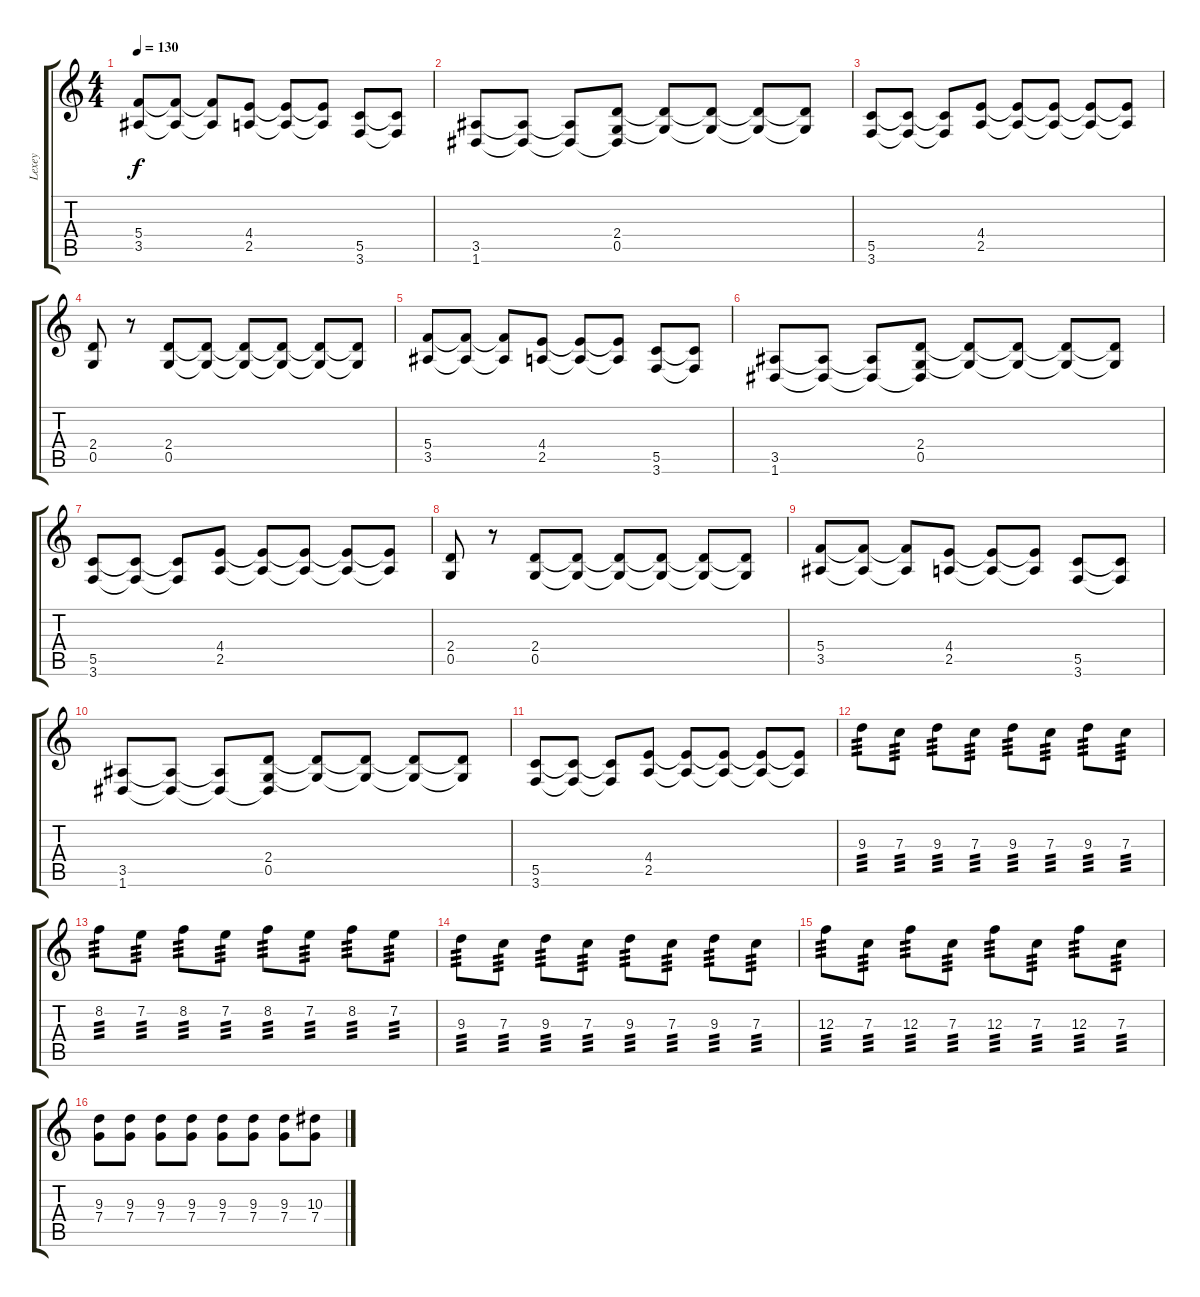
\track ("Lexey" "Lexey") {instrument distortionguitar bank 3}
\staff {score tabs}
\tuning (D4 A3 F3 C3 G2 D2) {hide}
\ts (4 4)
\tempo 130
\clef g2
\ks c
(5.4 3.5).8{dy f} (5.4{t} 3.5{t}).8 (5.4{t} 3.5{t}).8 (4.4 2.5).8 (4.4{t} 2.5{t}).8 (4.4{t} 2.5{t}).8 (5.5 3.6).8 (5.5{t} 3.6{t}).8 |
(3.5 1.6).8 (3.5{t} 1.6{t}).8 (3.5{t} 1.6{t}).8 (2.4 0.5 1.6{t}).8 (2.4{t} 0.5{t}).8 (2.4{t} 0.5{t}).8 (2.4{t} 0.5{t}).8 (2.4{t} 0.5{t}).8 |
(5.5 3.6).8 (5.5{t} 3.6{t}).8 (5.5{t} 3.6{t}).8 (4.4 2.5).8 (4.4{t} 2.5{t}).8 (4.4{t} 2.5{t}).8 (4.4{t} 2.5{t}).8 (4.4{t} 2.5{t}).8 |
(2.4 0.5).8 r.8 (2.4 0.5).8 (2.4{t} 0.5{t}).8 (2.4{t} 0.5{t}).8 (2.4{t} 0.5{t}).8 (2.4{t} 0.5{t}).8 (2.4{t} 0.5{t}).8 |
(5.4 3.5).8 (5.4{t} 3.5{t}).8 (5.4{t} 3.5{t}).8 (4.4 2.5).8 (4.4{t} 2.5{t}).8 (4.4{t} 2.5{t}).8 (5.5 3.6).8 (5.5{t} 3.6{t}).8 |
(3.5 1.6).8 (3.5{t} 1.6{t}).8 (3.5{t} 1.6{t}).8 (2.4 0.5 1.6{t}).8 (2.4{t} 0.5{t}).8 (2.4{t} 0.5{t}).8 (2.4{t} 0.5{t}).8 (2.4{t} 0.5{t}).8 |
(5.5 3.6).8 (5.5{t} 3.6{t}).8 (5.5{t} 3.6{t}).8 (4.4 2.5).8 (4.4{t} 2.5{t}).8 (4.4{t} 2.5{t}).8 (4.4{t} 2.5{t}).8 (4.4{t} 2.5{t}).8 |
(2.4 0.5).8 r.8 (2.4 0.5).8 (2.4{t} 0.5{t}).8 (2.4{t} 0.5{t}).8 (2.4{t} 0.5{t}).8 (2.4{t} 0.5{t}).8 (2.4{t} 0.5{t}).8 |
(5.4 3.5).8 (5.4{t} 3.5{t}).8 (5.4{t} 3.5{t}).8 (4.4 2.5).8 (4.4{t} 2.5{t}).8 (4.4{t} 2.5{t}).8 (5.5 3.6).8 (5.5{t} 3.6{t}).8 |
(3.5 1.6).8 (3.5{t} 1.6{t}).8 (3.5{t} 1.6{t}).8 (2.4 0.5 1.6{t}).8 (2.4{t} 0.5{t}).8 (2.4{t} 0.5{t}).8 (2.4{t} 0.5{t}).8 (2.4{t} 0.5{t}).8 |
(5.5 3.6).8 (5.5{t} 3.6{t}).8 (5.5{t} 3.6{t}).8 (4.4 2.5).8 (4.4{t} 2.5{t}).8 (4.4{t} 2.5{t}).8 (4.4{t} 2.5{t}).8 (4.4{t} 2.5{t}).8 |
9.3.8{tp 3} 7.3.8{tp 3} 9.3.8{tp 3} 7.3.8{tp 3} 9.3.8{tp 3} 7.3.8{tp 3} 9.3.8{tp 3} 7.3.8{tp 3} |
8.2.8{tp 3} 7.2.8{tp 3} 8.2.8{tp 3} 7.2.8{tp 3} 8.2.8{tp 3} 7.2.8{tp 3} 8.2.8{tp 3} 7.2.8{tp 3} |
9.3.8{tp 3} 7.3.8{tp 3} 9.3.8{tp 3} 7.3.8{tp 3} 9.3.8{tp 3} 7.3.8{tp 3} 9.3.8{tp 3} 7.3.8{tp 3} |
12.3.8{tp 3} 7.3.8{tp 3} 12.3.8{tp 3} 7.3.8{tp 3} 12.3.8{tp 3} 7.3.8{tp 3} 12.3.8{tp 3} 7.3.8{tp 3} |
(9.3 7.4).8 (9.3 7.4).8 (9.3 7.4).8 (9.3 7.4).8 (9.3 7.4).8 (9.3 7.4).8 (9.3 7.4).8 (10.3 7.4).8
